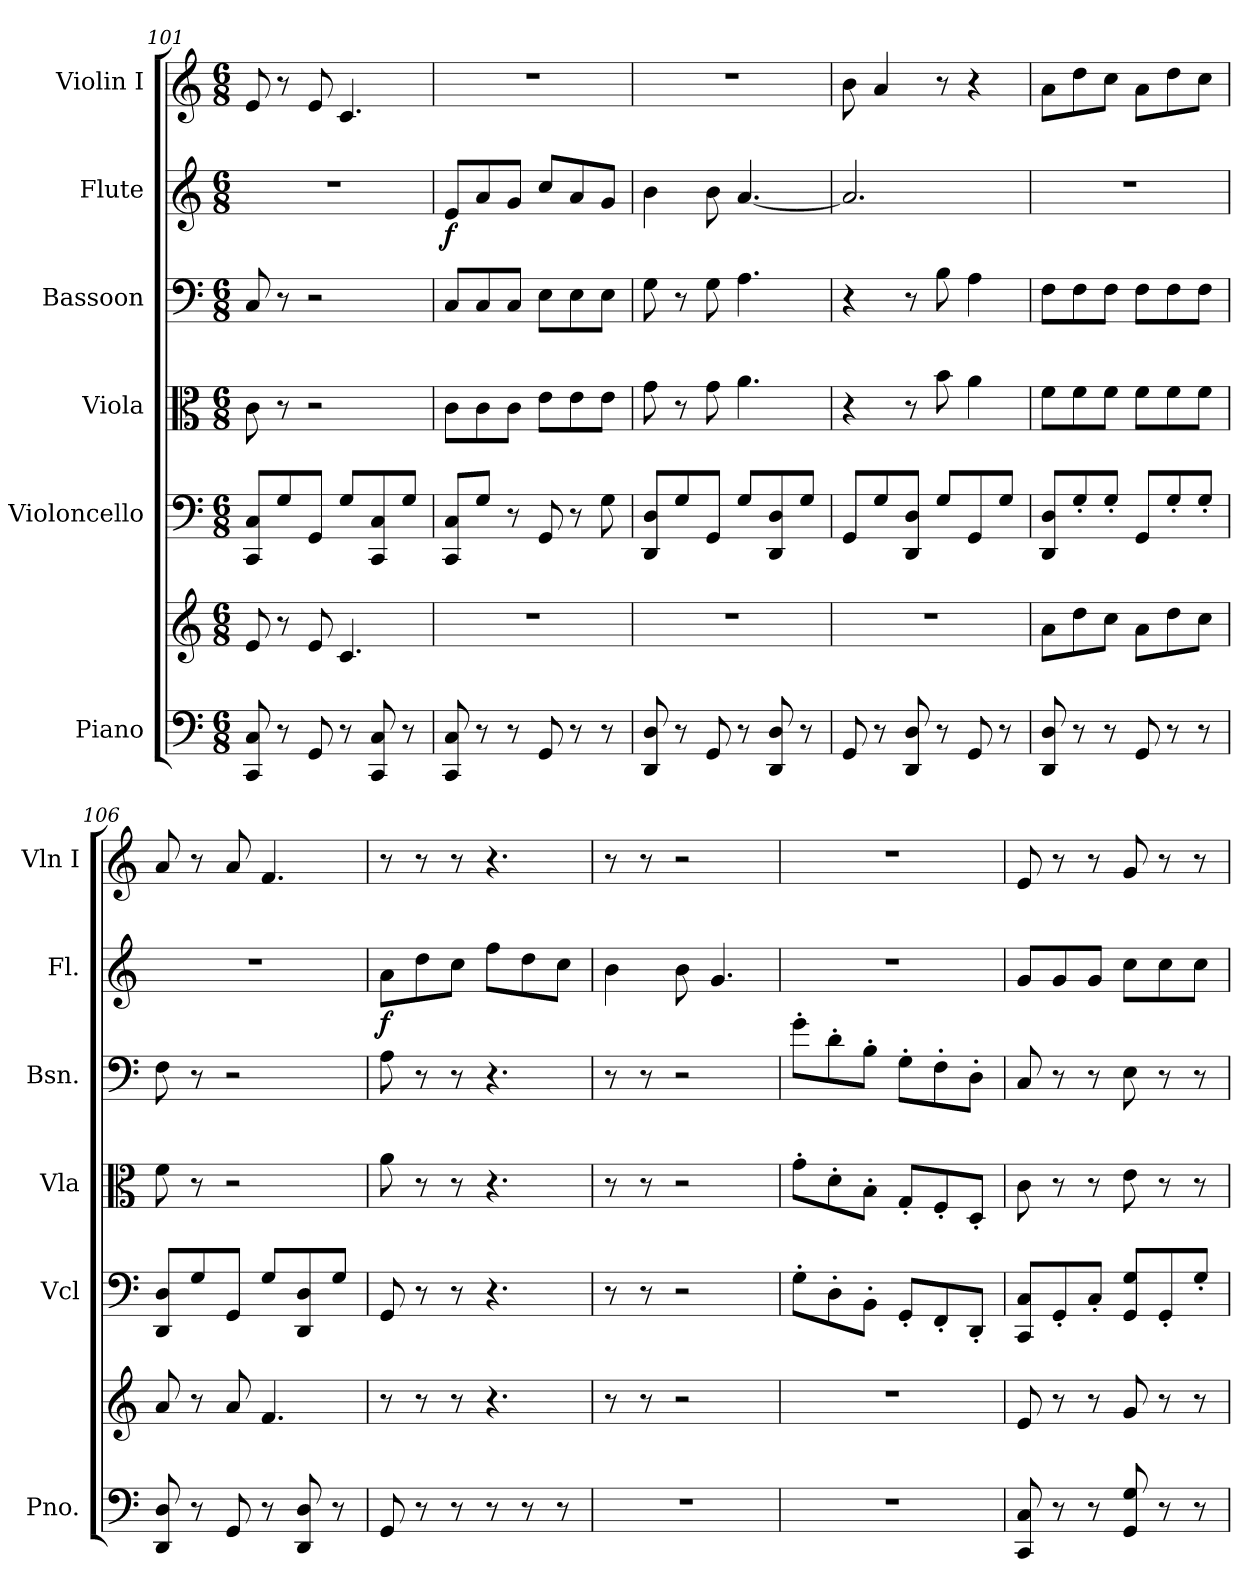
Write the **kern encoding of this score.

**kern	**kern	**kern	**kern	**kern	**kern	**dynam	**kern
*part6	*part6	*part5	*part4	*part3	*part2	*part2	*part1
*staff7	*staff6	*staff5	*staff4	*staff3	*staff2	*staff2	*staff1
*I"Piano	*	*I"Violoncello	*I"Viola	*I"Bassoon	*I"Flute	*	*I"Violin I
*I'Pno.	*	*I'Vcl	*I'Vla	*I'Bsn.	*I'Fl.	*	*I'Vln I
*clefF4	*clefG2	*clefF4	*clefC3	*clefF4	*clefG2	*	*clefG2
*k[]	*k[]	*k[]	*k[]	*k[]	*k[]	*	*k[]
*M6/8	*M6/8	*M6/8	*M6/8	*M6/8	*M6/8	*	*M6/8
=101	=101	=101	=101	=101	=101	=101	=101
8CC/ 8C/	8e/	8CC/ 8C/L	8c\	8C/	2.r	.	8e/
8r	8r	8G/	8r	8r	.	.	8r
8GG/	8e/	8GG/J	2r	2r	.	.	8e/
8r	4.c/	8G/L	.	.	.	.	4.c/
8CC/ 8C/	.	8CC/ 8C/	.	.	.	.	.
8r	.	8G/J	.	.	.	.	.
!!LO:PB:g=z
=102	=102	=102	=102	=102	=102	=102	=102
!	!	!	!	!	!	!LO:DY:b	!
8CC/ 8C/	2.r	8CC/ 8C/L	8c\L	8C/L	8e/L	f	2.r
8r	.	8G/J	8c\	8C/	8a/	.	.
8r	.	8r	8c\J	8C/J	8g/J	.	.
8GG/	.	8GG/	8e\L	8E\L	8cc/L	.	.
8r	.	8r	8e\	8E\	8a/	.	.
8r	.	8G\	8e\J	8E\J	8g/J	.	.
=103	=103	=103	=103	=103	=103	=103	=103
8DD/ 8D/	2.r	8DD/ 8D/L	8g\	8G\	4b\	.	2.r
8r	.	8G/	8r	8r	.	.	.
8GG/	.	8GG/J	8g\	8G\	8b\	.	.
8r	.	8G/L	4.a\	4.A\	[4.a/	.	.
8DD/ 8D/	.	8DD/ 8D/	.	.	.	.	.
8r	.	8G/J	.	.	.	.	.
=104	=104	=104	=104	=104	=104	=104	=104
8GG/	2.r	8GG/L	4r	4r	2.a/]	.	8b\
8r	.	8G/	.	.	.	.	4a/
8DD/ 8D/	.	8DD/ 8D/J	8r	8r	.	.	.
8r	.	8G/L	8b\	8B\	.	.	8r
8GG/	.	8GG/	4a\	4A\	.	.	4r
8r	.	8G/J	.	.	.	.	.
=105	=105	=105	=105	=105	=105	=105	=105
8DD/ 8D/	8a\L	8DD/ 8D/L	8f\L	8F\L	2.r	.	8a\L
8r	8dd\	8G'/	8f\	8F\	.	.	8dd\
8r	8cc\J	8G'/J	8f\J	8F\J	.	.	8cc\J
8GG/	8a\L	8GG/L	8f\L	8F\L	.	.	8a\L
8r	8dd\	8G'/	8f\	8F\	.	.	8dd\
8r	8cc\J	8G'/J	8f\J	8F\J	.	.	8cc\J
=106	=106	=106	=106	=106	=106	=106	=106
8DD/ 8D/	8a/	8DD/ 8D/L	8f\	8F\	2.r	.	8a/
8r	8r	8G/	8r	8r	.	.	8r
8GG/	8a/	8GG/J	2r	2r	.	.	8a/
8r	4.f/	8G/L	.	.	.	.	4.f/
8DD/ 8D/	.	8DD/ 8D/	.	.	.	.	.
8r	.	8G/J	.	.	.	.	.
=107	=107	=107	=107	=107	=107	=107	=107
!	!	!	!	!	!	!LO:DY:b	!
8GG/	8r	8GG/	8a\	8A\	8a\L	f	8r
8r	8r	8r	8r	8r	8dd\	.	8r
8r	8r	8r	8r	8r	8cc\J	.	8r
8r	4.r	4.r	4.r	4.r	8ff\L	.	4.r
8r	.	.	.	.	8dd\	.	.
8r	.	.	.	.	8cc\J	.	.
=108	=108	=108	=108	=108	=108	=108	=108
2.r	8r	8r	8r	8r	4b\	.	8r
.	8r	8r	8r	8r	.	.	8r
.	2r	2r	2r	2r	8b\	.	2r
.	.	.	.	.	4.g/	.	.
!!LO:LB:g=z
=109	=109	=109	=109	=109	=109	=109	=109
2.r	2.r	8G'\L	8g'\L	8g'\L	2.r	.	2.r
.	.	8D'\	8d'\	8d'\	.	.	.
.	.	8BB'\J	8B'\J	8B'\J	.	.	.
.	.	8GG'/L	8G'/L	8G'\L	.	.	.
.	.	8FF'/	8F'/	8F'\	.	.	.
.	.	8DD'/J	8D'/J	8D'\J	.	.	.
=110	=110	=110	=110	=110	=110	=110	=110
8CC/ 8C/	8e/	8CC/ 8C/L	8c\	8C/	8g/L	.	8e/
8r	8r	8GG'/	8r	8r	8g/	.	8r
8r	8r	8C'/J	8r	8r	8g/J	.	8r
8GG/ 8G/	8g/	8GG/ 8G/L	8e\	8E\	8cc\L	.	8g/
8r	8r	8GG'/	8r	8r	8cc\	.	8r
8r	8r	8G'/J	8r	8r	8cc\J	.	8r
=	=	=	=	=	=	=	=
*-	*-	*-	*-	*-	*-	*-	*-
